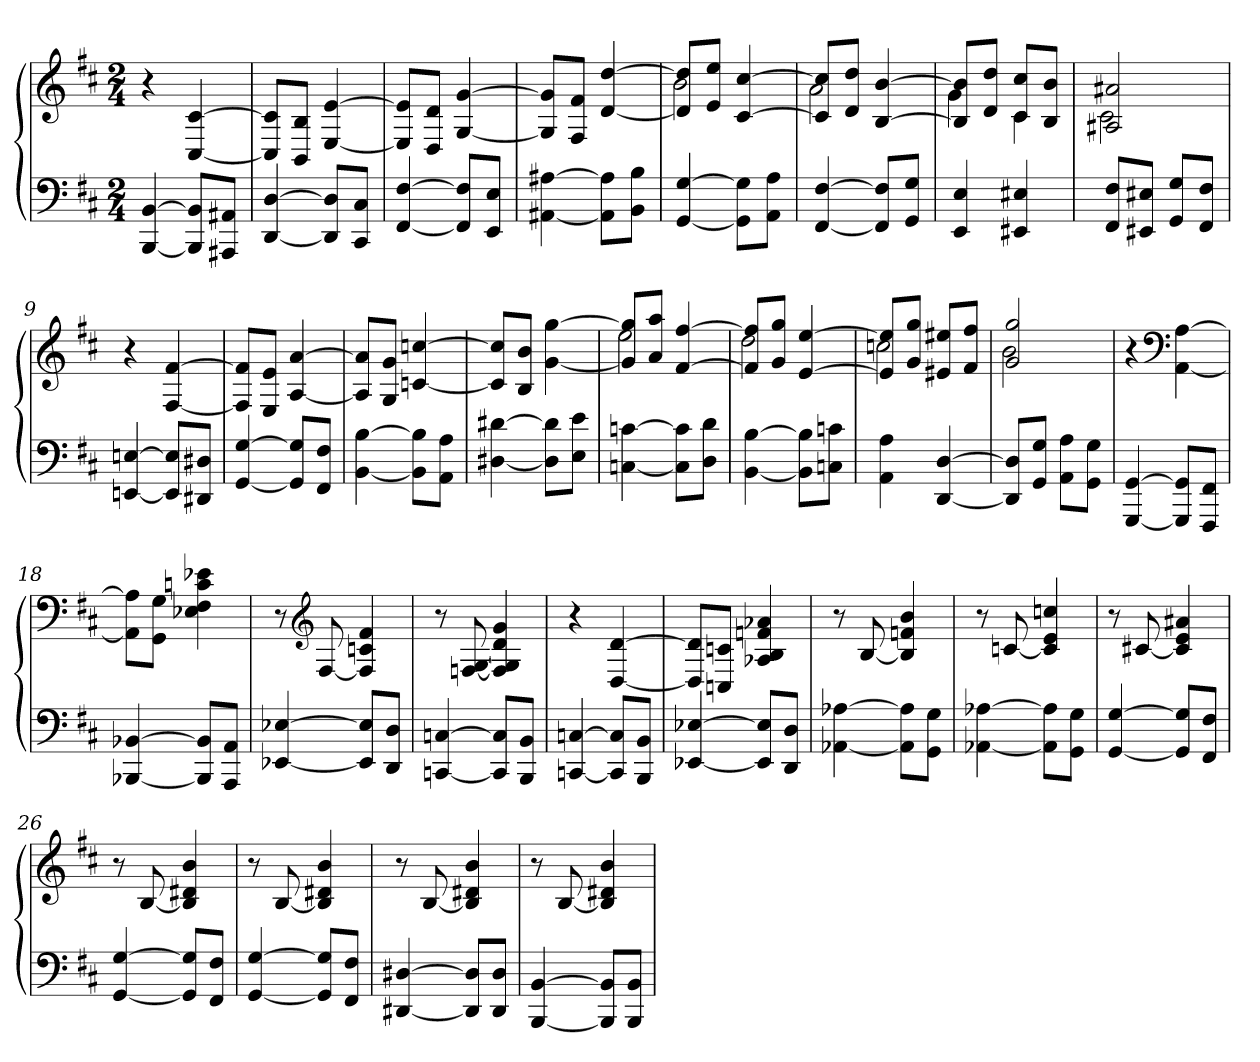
**kern	**kern
*part1	*part1
*staff2	*staff1
*clefF4	*clefG2
*k[f#c#]	*k[f#c#]
*b:	*b:
*M2/4	*M2/4
=1	=1
[4BBB [4BB	4r
8BBB] 8BB]L	[4C# [4c#
8AAA#X 8AA#XJ	.
=2	=2
[4DD [4D	8C#] 8c#]L
.	8BB 8BJ
8DD] 8D]L	[4E [4e
8CC# 8C#J	.
=3	=3
[4FF# [4F#	8E] 8e]L
.	8D 8dJ
8FF#] 8F#]L	[4G [4g
8EE 8EJ	.
=4	=4
[4AA#X [4A#X	8G] 8g]L
.	8F# 8f#J
8AA#] 8A#]L	[4d [4dd
8BB 8BJ	.
=5	=5
*	*^
[4GG [4G	8d] 8dd]L	2b
.	8e 8eeJ	.
8GG] 8G]L	[4c# [4cc#	.
8AA 8AJ	.	.
=6	=6	=6
[4FF# [4F#	8c#] 8cc#]L	2a
.	8d 8ddJ	.
8FF#] 8F#]L	[4B [4b	.
8GG 8GJ	.	.
=7	=7	=7
4EE 4E	8B] 8b]L	4g
.	8d 8ddJ	.
4EE#X 4E#X	8c# 8cc#L	4c#
.	8B 8bJ	.
=8	=8	=8
8FF# 8F#L	2A#X 2a#X	2c#
8EE#X 8E#XJ	.	.
8GG 8GL	.	.
8FF# 8F#J	.	.
*	*v	*v
=9	=9
[4EEn [4En	4r
8EE] 8E]L	[4F# [4f#
8DD#X 8D#XJ	.
=10	=10
[4GG [4G	8F#] 8f#]L
.	8E 8eJ
8GG] 8G]L	[4A [4a
8FF# 8F#J	.
=11	=11
[4BB [4B	8A] 8a]L
.	8G 8gJ
8BB] 8B]L	[4cn [4ccn
8AA 8AJ	.
=12	=12
[4D#X [4d#X	8c] 8cc]L
.	8B 8bJ
8D#] 8d#]L	[4g [4gg
8E 8eJ	.
=13	=13
*	*^
[4Cn [4cn	8g] 8gg]L	2ee
.	8a 8aaJ	.
8C] 8c]L	[4f# [4ff#	.
8D 8dJ	.	.
=14	=14	=14
[4BB [4B	8f#] 8ff#]L	2dd
.	8g 8ggJ	.
8BB] 8B]L	[4e [4ee	.
8Cn 8cnJ	.	.
=15	=15	=15
4AA 4A	8e] 8ee]L	2ccn
.	8g 8ggJ	.
[4DD [4D	8e#X 8ee#XL	.
.	8f# 8ff#J	.
=16	=16	=16
8DD] 8D]L	2g 2gg	2b
8GG 8GJ	.	.
8AA 8AL	.	.
8GG 8GJ	.	.
*	*v	*v
=17	=17
[4GGG [4GG	4r
*	*clefF4
8GGG] 8GG]L	[4AA [4A
8FFF# 8FF#J	.
=18	=18
[4BBB-X [4BB-X	8AA] 8A]L
.	8GG 8GJ
8BBB-] 8BB-]L	4E-X 4F# 4cn 4e-X
8AAA 8AAJ	.
=19	=19
[4EE-X [4E-X	8r
*	*clefG2
.	[8F#
8EE-] 8E-]L	4F#] 4cn 4f#
8DD 8DJ	.
=20	=20
[4CCn [4Cn	8r
.	[8Fn [8G
8CC] 8C]L	4F] 4G] 4d 4g
8BBB 8BBJ	.
=21	=21
[4CCn [4Cn	4r
8CC] 8C]L	[4D [4d
8BBB 8BBJ	.
=22	=22
[4EE-X [4E-X	8D] 8d]L
.	8Cn 8cnJ
8EE-] 8E-]L	4A-X 4B 4fn 4a-X
8DD 8DJ	.
=23	=23
[4AA-X [4A-X	8r
.	[8B
8AA-] 8A-]L	4B] 4fn 4b
8GG 8GJ	.
=24	=24
[4AA-X [4A-X	8r
.	[8cn
8AA-] 8A-]L	4c] 4e 4ccn
8GG 8GJ	.
=25	=25
[4GG [4G	8r
.	[8c#X
8GG] 8G]L	4c#] 4e 4a#X
8FF# 8F#J	.
=26	=26
[4GG [4G	8r
.	[8B
8GG] 8G]L	4B] 4d#X 4b
8FF# 8F#J	.
=27	=27
[4GG [4G	8r
.	[8B
8GG] 8G]L	4B] 4d#X 4b
8FF# 8F#J	.
=28	=28
[4DD#X [4D#X	8r
.	[8B
8DD#] 8D#]L	4B] 4d#X 4b
8DD# 8D#J	.
=29	=29
[4BBB [4BB	8r
.	[8B
8BBB] 8BB]L	4B] 4d#X 4b
8BBB 8BBJ	.
=	=
*-	*-
